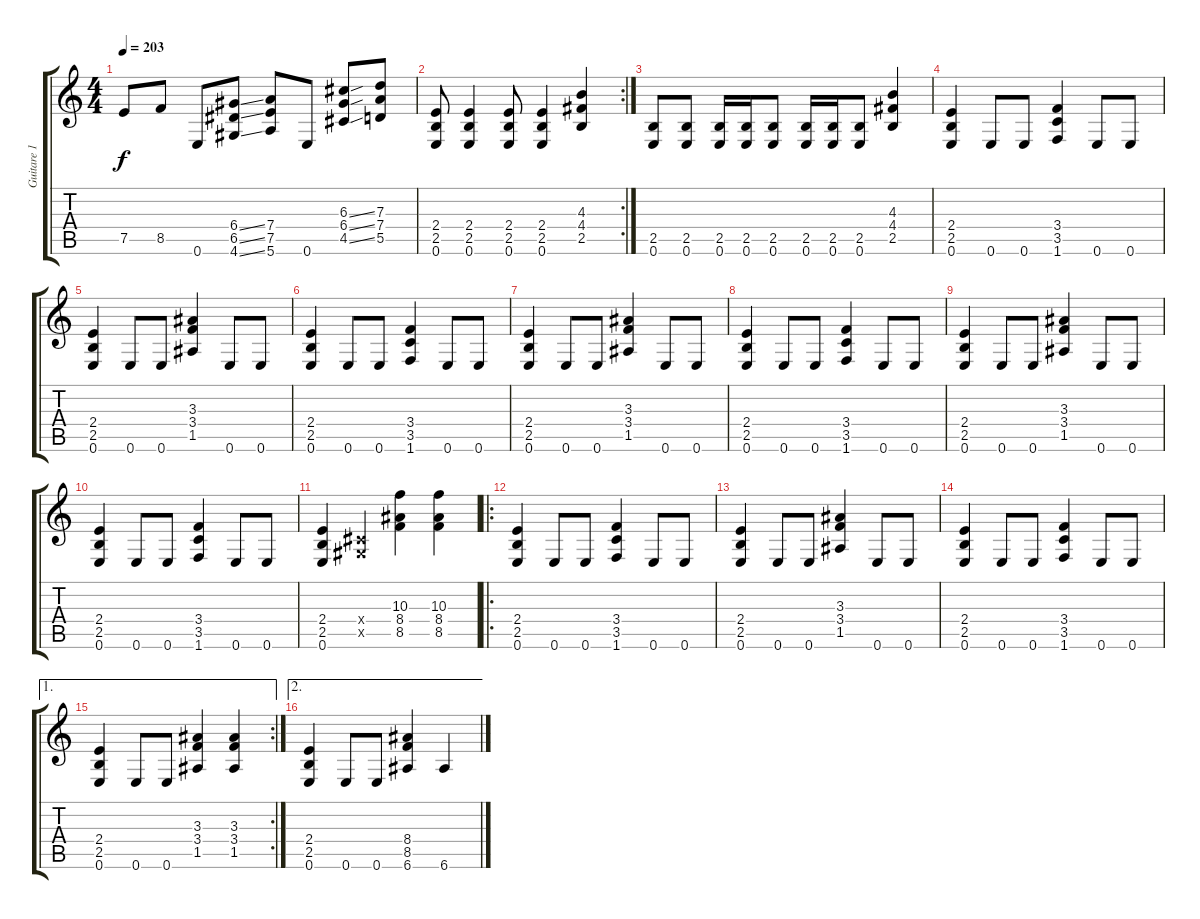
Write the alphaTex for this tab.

\track ("Guitare 1" "Guitare 1") {instrument acousticguitarsteel}
\staff {score tabs}
\tuning (E4 B3 G3 D3 A2 E2) {hide}
\ts (4 4)
\tempo 203
\clef g2
\ks c
7.5.8{dy f} 8.5.8 0.6.8 (6.4{ss} 6.5{ss} 4.6{ss}).8 (7.4 7.5 5.6).8 0.6.8 (6.3{ss} 6.4{ss} 4.5{ss}).8 (7.3 7.4 5.5).8 |
\rc 2
(2.4 2.5 0.6).8 (2.4 2.5 0.6).4 (2.4 2.5 0.6).8 (2.4 2.5 0.6).4 (4.3 4.4 2.5).4 |
(2.5 0.6).8 (2.5 0.6).8 (2.5 0.6).16 (2.5 0.6).16 (2.5 0.6).8 (2.5 0.6).16 (2.5 0.6).16 (2.5 0.6).8 (4.3 4.4 2.5).4 |
(2.4 2.5 0.6).4 0.6.8 0.6.8 (3.4 3.5 1.6).4 0.6.8 0.6.8 |
(2.4 2.5 0.6).4 0.6.8 0.6.8 (3.3 3.4 1.5).4 0.6.8 0.6.8 |
(2.4 2.5 0.6).4 0.6.8 0.6.8 (3.4 3.5 1.6).4 0.6.8 0.6.8 |
(2.4 2.5 0.6).4 0.6.8 0.6.8 (3.3 3.4 1.5).4 0.6.8 0.6.8 |
(2.4 2.5 0.6).4 0.6.8 0.6.8 (3.4 3.5 1.6).4 0.6.8 0.6.8 |
(2.4 2.5 0.6).4 0.6.8 0.6.8 (3.3 3.4 1.5).4 0.6.8 0.6.8 |
(2.4 2.5 0.6).4 0.6.8 0.6.8 (3.4 3.5 1.6).4 0.6.8 0.6.8 |
(2.4 2.5 0.6).4 (-1.4{x} -1.5{x}).4 (10.3 8.4 8.5).4 (10.3 8.4 8.5).4 |
\ro
(2.4 2.5 0.6).4 0.6.8 0.6.8 (3.4 3.5 1.6).4 0.6.8 0.6.8 |
(2.4 2.5 0.6).4 0.6.8 0.6.8 (3.3 3.4 1.5).4 0.6.8 0.6.8 |
(2.4 2.5 0.6).4 0.6.8 0.6.8 (3.4 3.5 1.6).4 0.6.8 0.6.8 |
\ae 1
\rc 2
(2.4 2.5 0.6).4 0.6.8 0.6.8 (3.3 3.4 1.5).4 (3.3 3.4 1.5).4 |
\ae 2
(2.4 2.5 0.6).4 0.6.8 0.6.8 (8.4 8.5 6.6).4 6.6.4
